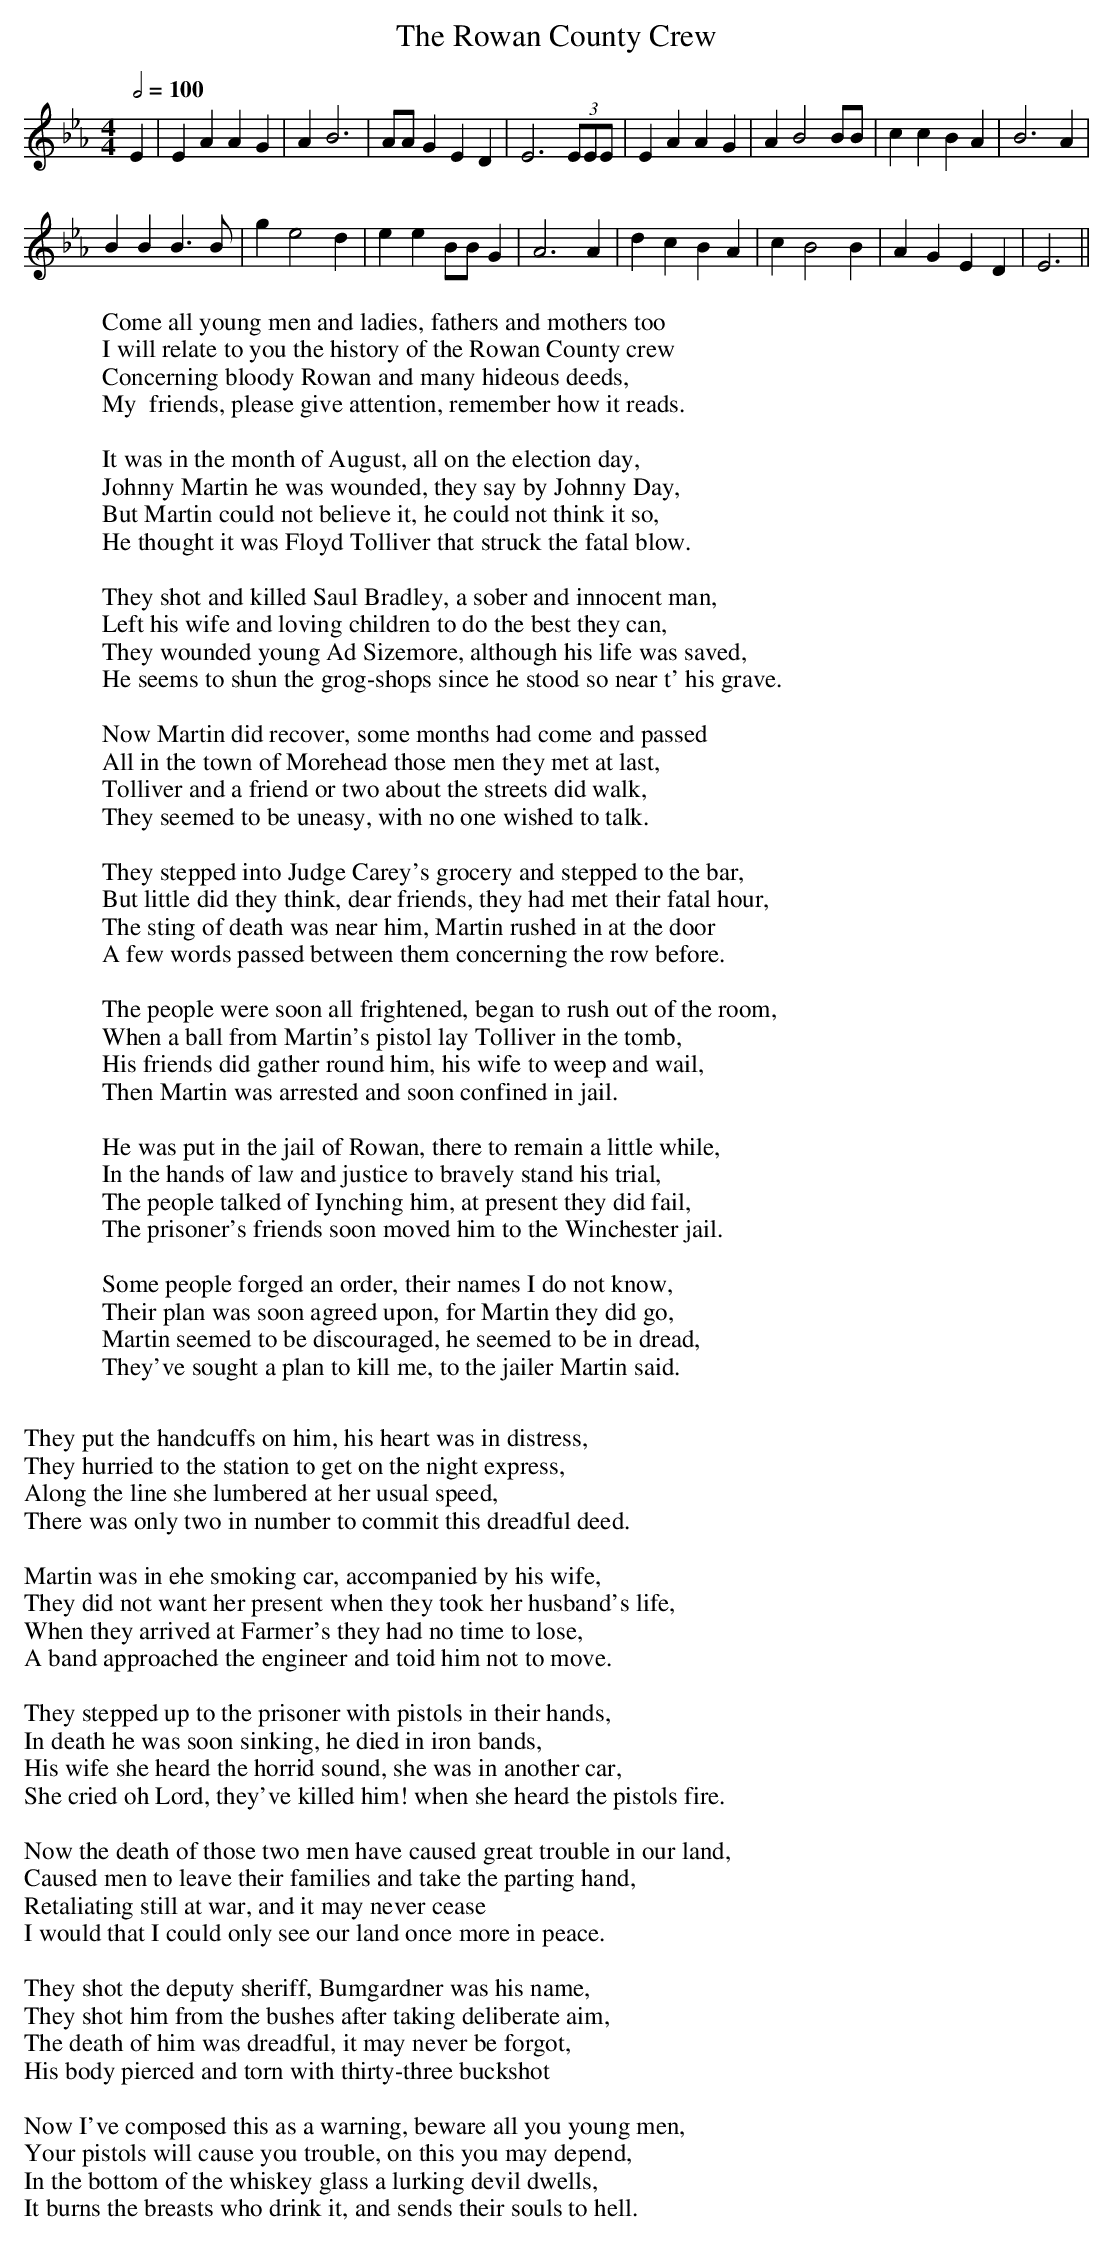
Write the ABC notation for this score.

X:1
T:Rowan County Crew, The
M:4/4
L:1/8
Q:2/4=100
W:Come all young men and ladies, fathers and mothers too
W:I will relate to you the history of the Rowan County crew
W:Concerning bloody Rowan and many hideous deeds,
W:My  friends, please give attention, remember how it reads.
W:
W:It was in the month of August, all on the election day,
W:Johnny Martin he was wounded, they say by Johnny Day,
W:But Martin could not believe it, he could not think it so,
W:He thought it was Floyd Tolliver that struck the fatal blow.
W:
W:They shot and killed Saul Bradley, a sober and innocent man,
W:Left his wife and loving children to do the best they can,
W:They wounded young Ad Sizemore, although his life was saved,
W:He seems to shun the grog-shops since he stood so near t' his grave.
W:
W:Now Martin did recover, some months had come and passed
W:All in the town of Morehead those men they met at last,
W:Tolliver and a friend or two about the streets did walk,
W:They seemed to be uneasy, with no one wished to talk.
W:
W:They stepped into Judge Carey's grocery and stepped to the bar,
W:But little did they think, dear friends, they had met their fatal hour,
W:The sting of death was near him, Martin rushed in at the door
W:A few words passed between them concerning the row before.
W:
W:The people were soon all frightened, began to rush out of the room,
W:When a ball from Martin's pistol lay Tolliver in the tomb,
W:His friends did gather round him, his wife to weep and wail,
W:Then Martin was arrested and soon confined in jail.
W:
W:He was put in the jail of Rowan, there to remain a little while,
W:In the hands of law and justice to bravely stand his trial,
W:The people talked of Iynching him, at present they did fail,
W:The prisoner's friends soon moved him to the Winchester jail.
W:
W:Some people forged an order, their names I do not know,
W:Their plan was soon agreed upon, for Martin they did go,
W:Martin seemed to be discouraged, he seemed to be in dread,
W:They've sought a plan to kill me, to the jailer Martin said.
W:
W:They put the handcuffs on him, his heart was in distress,
W:They hurried to the station to get on the night express,
W:Along the line she lumbered at her usual speed,
W:There was only two in number to commit this dreadful deed.
W:
W:Martin was in ehe smoking car, accompanied by his wife,
W:They did not want her present when they took her husband's life,
W:When they arrived at Farmer's they had no time to lose,
W:A band approached the engineer and toid him not to move.
W:
W:They stepped up to the prisoner with pistols in their hands,
W:In death he was soon sinking, he died in iron bands,
W:His wife she heard the horrid sound, she was in another car,
W:She cried oh Lord, they've killed him! when she heard the pistols fire.
W:
W:Now the death of those two men have caused great trouble in our land,
W:Caused men to leave their families and take the parting hand,
W:Retaliating still at war, and it may never cease
W:I would that I could only see our land once more in peace.
W:
W:They shot the deputy sheriff, Bumgardner was his name,
W:They shot him from the bushes after taking deliberate aim,
W:The death of him was dreadful, it may never be forgot,
W:His body pierced and torn with thirty-three buckshot
W:
W:Now I've composed this as a warning, beware all you young men,
W:Your pistols will cause you trouble, on this you may depend,
W:In the bottom of the whiskey glass a lurking devil dwells,
W:It burns the breasts who drink it, and sends their souls to hell.
K:Eb
E2|E2A2 A2G2|A2B6|AAG2 E2D2|E6(3EEE|\
E2A2 A2G2|A2B4BB|c2c2 B2A2|B6 A2|
B2B2 B3B|g2e4d2|e2e2 BBG2|A6 A2|\
d2c2 B2A2|c2B4B2|A2G2 E2D2|E6||
